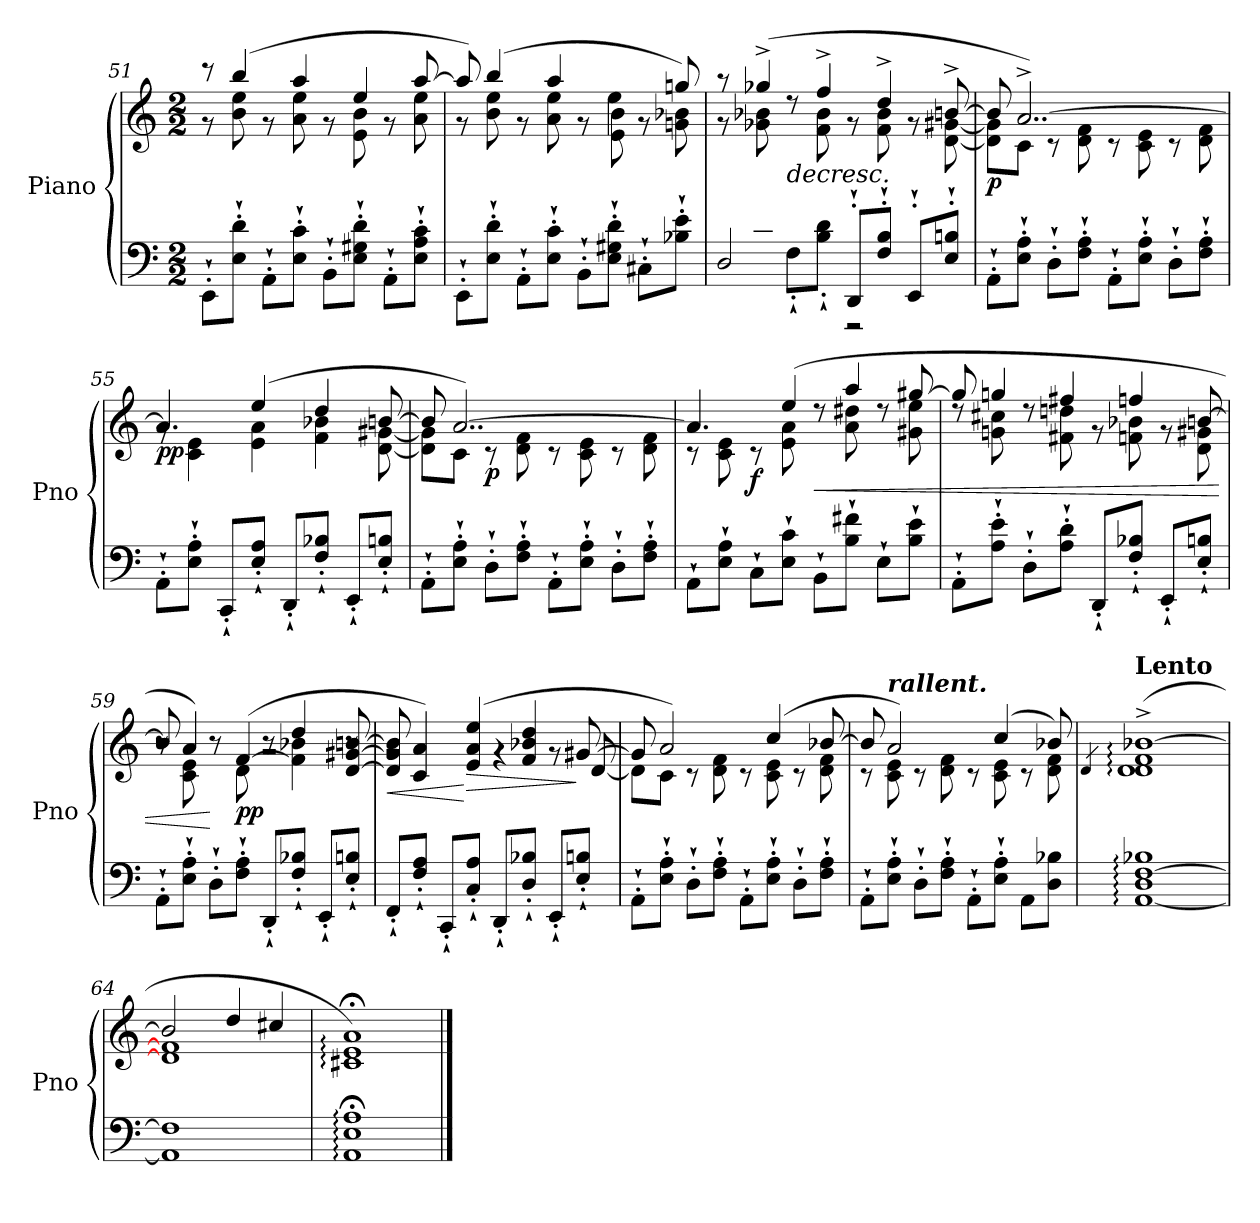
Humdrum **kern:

**kern	**kern	**dynam
*part1	*part1	*part1
*staff2	*staff1	*staff1/2
*I"Piano	*	*
*I'Pno	*	*
*clefF4	*clefG2	*
*k[]	*k[]	*
*M2/2	*M2/2	*
=51	=51	=51
*	*^	*
8EE'`\L	8r	8r	.
8E\'` 8d\'`J	(>4bb/	8b\ 8ee\	.
8AA'`\L	.	8r	.
8E\'` 8c\'`J	4aa/	8a\ 8ee\	.
8BB'`\L	.	8r	.
8E\'` 8G#X\'` 8d\'`J	4ee/	8e\ 8b\	.
8AA'`\L	.	8r	.
8E\'` 8A\'` 8c\'`J	[8aa/	8a\ 8ee\	.
=52	=52	=52	=52
8EE'`\L	8aa/])	8r	.
8E\'` 8d\'`J	(>4bb/	8b\ 8ee\	.
8AA'`\L	.	8r	.
8E\'` 8c\'`J	4aa/	8a\ 8ee\	.
8BB'`\L	.	8r	.
8E\'` 8G#X\'` 8d\'`J	4ee\	8e\ 8b\	.
8C#X'`\L	.	8r	.
8B-X\'` 8e\'`J	8ggn/)	8gn\ 8b-X\	.
!!LO:LB:g=z	!!
=53	=53	=53	=53
*^	*	*	*
2D/	8D\Lyy	8r	8r	.
.	8B-X\'` 8d\'`J	(>4gg-X^/	8g-X\ 8b-X\	.
!	!	!	!	!LO:HP:b
.	8F'`\L	.	8rdd	>
.	8B-\'` 8d\'`J	4ff^/	8f\ 8b-\	.
8DD'`/L	2r	.	8r	.
8F/'` 8B-/'`J	.	4dd^/	8f\ 8b-\	.
8EE'`/L	.	.	8r	.
8E/'` 8Bn/'`J	.	[8bn^/	[8d\ [8g#X\	.
*v	*v	*	*	*
=54	=54	=54	=54
!	!	!	!LO:DY:b
8AA'`\L	8b/]	8d\] 8g#\]L	p
8E\'` 8A\'`J	[2..a^/)	8c\J	.
8D'`\L	.	8r	.
8F\'` 8A\'`J	.	8d\ 8f\	.
8AA'`\L	.	8r	.
8E\'` 8A\'`J	.	8c\ 8e\	.
8D'`\L	.	8r	.
8F\'` 8A\'`J	.	8d\ 8f\	.
=55	=55	=55	=55
!	!	!	!LO:DY:b
8AA'`\L	4.a/]	8rg	pp
8E\'` 8A\'`J	.	4c\ 4e\	.
8CC'`/L	.	.	.
8E/'` 8A/'`J	(>4ee/	4e\ 4a\	.
8DD'`/L	.	.	.
8F/'` 8B-X/'`J	4dd/	4f\ 4b-X\	.
8EE'`/L	.	.	.
8E/'` 8Bn/'`J	[8bn/	[8d\ [8g#X\	]
=56	=56	=56	=56
8AA'`\L	8b/]	8d\] 8g#\]L	.
8E\'` 8A\'`J	[2..a/)	8c\J	.
!	!	!	!LO:DY:b
8D'`\L	.	8r	p
8F\'` 8A\'`J	.	8d\ 8f\	.
8AA'`\L	.	8r	.
8E\'` 8A\'`J	.	8c\ 8e\	.
8D'`\L	.	8r	.
8F\'` 8A\'`J	.	8d\ 8f\	.
!!LO:PB:g=z	!!
=57	=57	=57	=57
8AA`\L	4.a/]	8r	.
8E\` 8A\`J	.	8c\ 8e\	.
!	!	!	!LO:DY:b
8C`\L	.	8r	f
8E\` 8c\`J	(>4ee/	8e\ 8a\	.
!	!	!	!LO:HP:b
8BB`\L	.	8rdd	<
8B\` 8f#X\`J	4aa/	8a\ 8dd#X\	.
8E`\L	.	8rdd	.
8B\` 8e\`J	[8gg#X/	8g#X\ 8ee\	.
=58	=58	=58	=58
8AA'`\L	8gg#/]	8rdd	.
8A\'` 8e\'`J	4ggn/	8gn\ 8cc#X\	.
8D'`\L	.	8rdd	.
8A\'` 8d\'`J	4ff#X/	8f#X\ 8ddn\	.
8DD'`/L	.	8r	.
8F/'` 8B-X/'`J	4ffn/	8fn\ 8b-X\	.
8EE'`/L	.	8r	.
8E/'` 8Bn/'`J	[8bn/	8d\ 8g#X\	.
=59	=59	=59	=59
*	*	*^	*
8AA'`\L	8b/]	8r	2r	.
8E\'` 8A\'`J	4a/)	8c\ 8e\	.	.
8D'`\L	.	8r	.	[
!	!	!	!	!LO:DY:b
8F\'` 8A\'`J	(>[4f/	8d\	.	pp
8DD'`/L	.	2rg	8r	.
8F/'` 8B-X/'`J	4f\] 4b-X\	.	4dd/	.
8EE'`/L	.	.	.	.
8E/'` 8Bn/'`J	[8d/ [8g#X/ [8bn/	.	8r	.
=60	=60	=60	=60	=60
!	!	!	!	!LO:HP:b
*	*	*v	*v	*
8FF'`/L	8d/] 8g#/] 8b/]	2rg	<
8F/'` 8A/'`J	4c/ 4a/)	.	.
8CC'`/L	.	.	.
!	!	!	!LO:HP:n=1:b
8C/'` 8A/'`J	(>4e/ 4a/ 4ee/	.	[ >
8DD'`/L	.	4rg	.
8D/'` 8B-X/'`J	4f/ 4b-X/ 4dd/	.	.
8EE'`/L	.	8rg	.
8E/'` 8Bn/'`J	[8g#X/	[8d/	]
!!LO:LB:g=z	!!
=61	=61	=61	=61
8AA'`\L	8g#/]	8d\L]	.
!	!	!	!LO:DY:b
8E\'` 8A\'`J	2a/)	8c\J	other-dynamics
8D'`\L	.	8r	.
8F\'` 8A\'`J	.	8d\ 8f\	.
8AA'`\L	.	8r	.
8E\'` 8A\'`J	(>4cc/	8c\ 8e\	.
8D'`\L	.	8r	.
8F\'` 8A\'`J	[8b-X/	8d\ 8f\	.
=62	=62	=62	=62
8AA'`\L	8b-/]	8r	.
!	!LO:TX:a:Bi:t=rallent.	!	!
8E\'` 8A\'`J	2a/)	8c\ 8e\	.
8D'`\L	.	8r	.
8F\'` 8A\'`J	.	8d\ 8f\	.
8AA'`\L	.	8r	.
8E\'` 8A\'`J	(>4cc/	8c\ 8e\	.
8AA\L	.	8r	.
8D\ 8B-X\J	8b-X/)	8d\ 8f\	.
=63	=63	=63	=63
.	4qd/	.	.
!	!LO:TX:a:B:t=Lento	!	!
[1AA: 1D: [1F: 1B-X:	(>1d:^ 1f:^ [1b-X:^	[1d [1fyy	.
=64	=64	=64	=64
1AA] 1F]	2b-/]	1d] 1f]	.
.	4dd/	.	.
.	4cc#X/	.	.
*	*v	*v	*
=65	=65	=65
1AA;: 1E;: 1A;:	1c#X;<: 1e;<: 1a;<:)	.
==	==	==
*-	*-	*-
